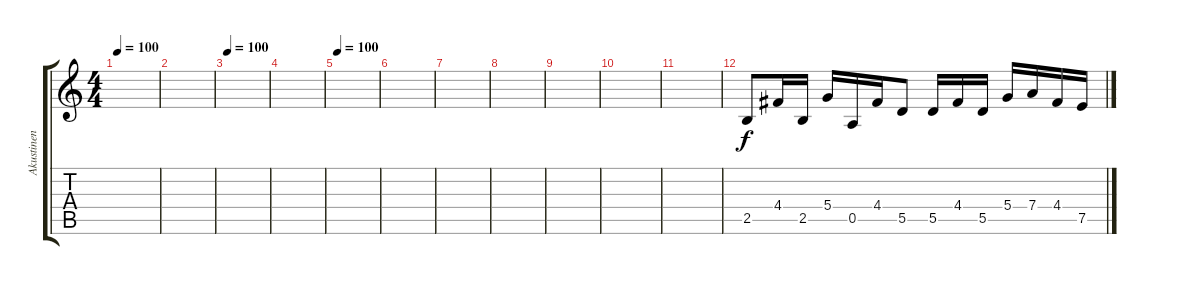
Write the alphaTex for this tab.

\track ("Akustinen" "Akustinen") {instrument electricguitarclean}
\staff {score tabs}
\tuning (E4 B3 G3 D3 A2 E2) {hide}
\ts (4 4)
\tempo 100
\clef g2
\ks c
|
|
\tempo 100
|
|
\tempo 100
|
|
|
|
|
|
|
2.5.8 4.4.16 2.5.16 5.4.16 0.5.16 4.4.16 5.5.8 5.5.16 4.4.16 5.5.16 5.4.16 7.4.16 4.4.16 7.5.16
